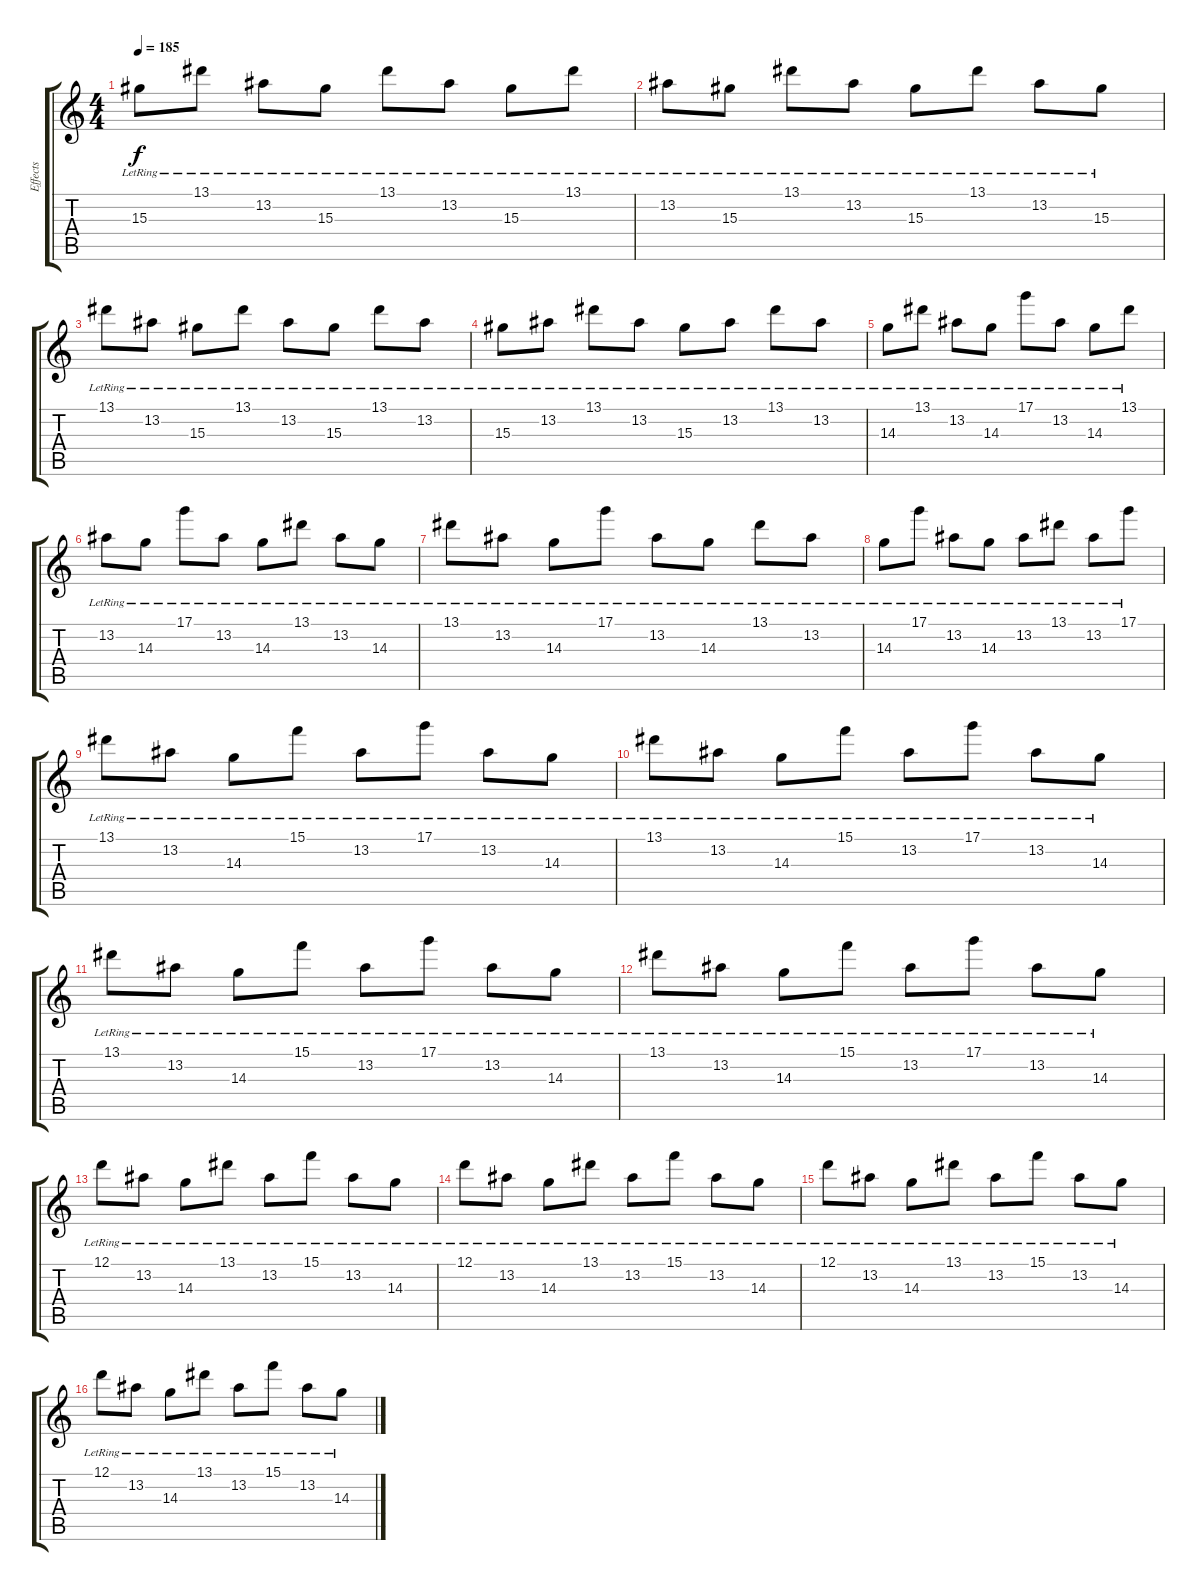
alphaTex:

\track ("Effects" "Effects") {instrument electricguitarjazz}
\staff {score tabs}
\tuning (D4 A3 F3 C3 G2 C2) {hide}
\ts (4 4)
\tempo 185
\clef g2
\ks c
15.3{lr}.8{dy f} 13.1{lr}.8 13.2{lr}.8 15.3{lr}.8 13.1{lr}.8 13.2{lr}.8 15.3{lr}.8 13.1{lr}.8 |
13.2{lr}.8 15.3{lr}.8 13.1{lr}.8 13.2{lr}.8 15.3{lr}.8 13.1{lr}.8 13.2{lr}.8 15.3{lr}.8 |
13.1{lr}.8 13.2{lr}.8 15.3{lr}.8 13.1{lr}.8 13.2{lr}.8 15.3{lr}.8 13.1{lr}.8 13.2{lr}.8 |
15.3{lr}.8 13.2{lr}.8 13.1{lr}.8 13.2{lr}.8 15.3{lr}.8 13.2{lr}.8 13.1{lr}.8 13.2{lr}.8 |
14.3{lr}.8 13.1{lr}.8 13.2{lr}.8 14.3{lr}.8 17.1{lr}.8 13.2{lr}.8 14.3{lr}.8 13.1{lr}.8 |
13.2{lr}.8 14.3{lr}.8 17.1{lr}.8 13.2{lr}.8 14.3{lr}.8 13.1{lr}.8 13.2{lr}.8 14.3{lr}.8 |
13.1{lr}.8 13.2{lr}.8 14.3{lr}.8 17.1{lr}.8 13.2{lr}.8 14.3{lr}.8 13.1{lr}.8 13.2{lr}.8 |
14.3{lr}.8 17.1{lr}.8 13.2{lr}.8 14.3{lr}.8 13.2{lr}.8 13.1{lr}.8 13.2{lr}.8 17.1{lr}.8 |
13.1{lr}.8{volume 12} 13.2{lr}.8 14.3{lr}.8 15.1{lr}.8 13.2{lr}.8 17.1{lr}.8 13.2{lr}.8 14.3{lr}.8 |
13.1{lr}.8 13.2{lr}.8 14.3{lr}.8 15.1{lr}.8 13.2{lr}.8 17.1{lr}.8 13.2{lr}.8 14.3{lr}.8 |
13.1{lr}.8 13.2{lr}.8 14.3{lr}.8 15.1{lr}.8 13.2{lr}.8 17.1{lr}.8 13.2{lr}.8 14.3{lr}.8 |
13.1{lr}.8 13.2{lr}.8 14.3{lr}.8 15.1{lr}.8 13.2{lr}.8 17.1{lr}.8 13.2{lr}.8 14.3{lr}.8 |
12.1{lr}.8 13.2{lr}.8 14.3{lr}.8 13.1{lr}.8 13.2{lr}.8 15.1{lr}.8 13.2{lr}.8 14.3{lr}.8 |
12.1{lr}.8 13.2{lr}.8 14.3{lr}.8 13.1{lr}.8 13.2{lr}.8 15.1{lr}.8 13.2{lr}.8 14.3{lr}.8 |
12.1{lr}.8 13.2{lr}.8 14.3{lr}.8 13.1{lr}.8 13.2{lr}.8 15.1{lr}.8 13.2{lr}.8 14.3{lr}.8 |
12.1{lr}.8 13.2{lr}.8 14.3{lr}.8 13.1{lr}.8 13.2{lr}.8 15.1{lr}.8 13.2{lr}.8 14.3{lr}.8
